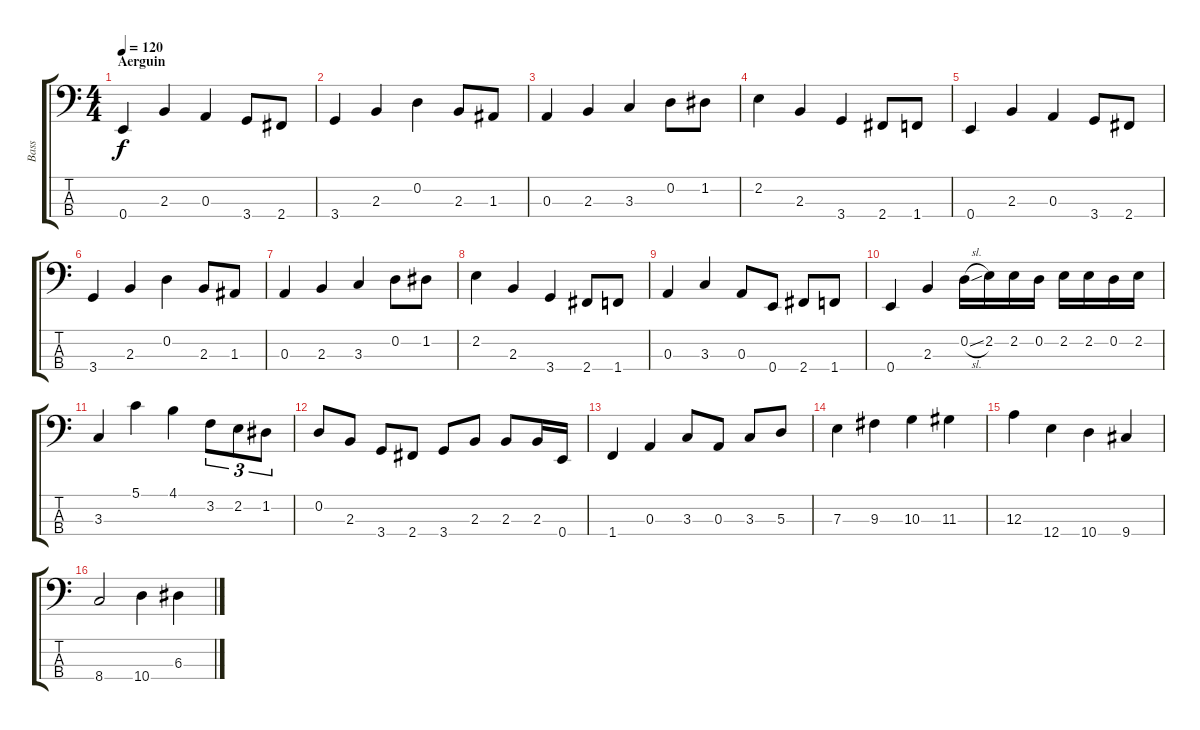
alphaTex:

\track ("Bass" "Bass") {instrument slapbass1}
\staff {score tabs}
\tuning (G2 D2 A1 E1) {hide}
\ts (4 4)
\section ("" "Aerguin")
\tempo 120
\clef f4
\ks c
0.4.4{dy f instrument fretlessbass} 2.3.4 0.3.4 3.4.8 2.4.8 |
3.4.4 2.3.4 0.2.4 2.3.8 1.3.8 |
0.3.4 2.3.4 3.3.4 0.2.8 1.2.8 |
2.2.4 2.3.4 3.4.4 2.4.8 1.4.8 |
0.4.4{instrument fretlessbass} 2.3.4 0.3.4 3.4.8 2.4.8 |
3.4.4 2.3.4 0.2.4 2.3.8 1.3.8 |
0.3.4 2.3.4 3.3.4 0.2.8 1.2.8 |
2.2.4 2.3.4 3.4.4 2.4.8 1.4.8 |
0.3.4 3.3.4 0.3.8 0.4.8 2.4.8 1.4.8 |
0.4.4 2.3.4 0.2{sl}.16 2.2.16 2.2.16 0.2.16 2.2.16 2.2.16 0.2.16 2.2.16 |
3.3.4 5.1.4 4.1.4 3.2.8{tu (3 2)} 2.2.8{tu (3 2)} 1.2.8{tu (3 2)} |
0.2.8 2.3.8 3.4.8 2.4.8 3.4.8 2.3.8 2.3.8 2.3.16 0.4.16 |
1.4.4 0.3.4 3.3.8 0.3.8 3.3.8 5.3.8 |
7.3.4 9.3.4 10.3.4 11.3.4 |
12.3.4 12.4.4 10.4.4 9.4.4 |
8.4.2 10.4.4 6.3.4
